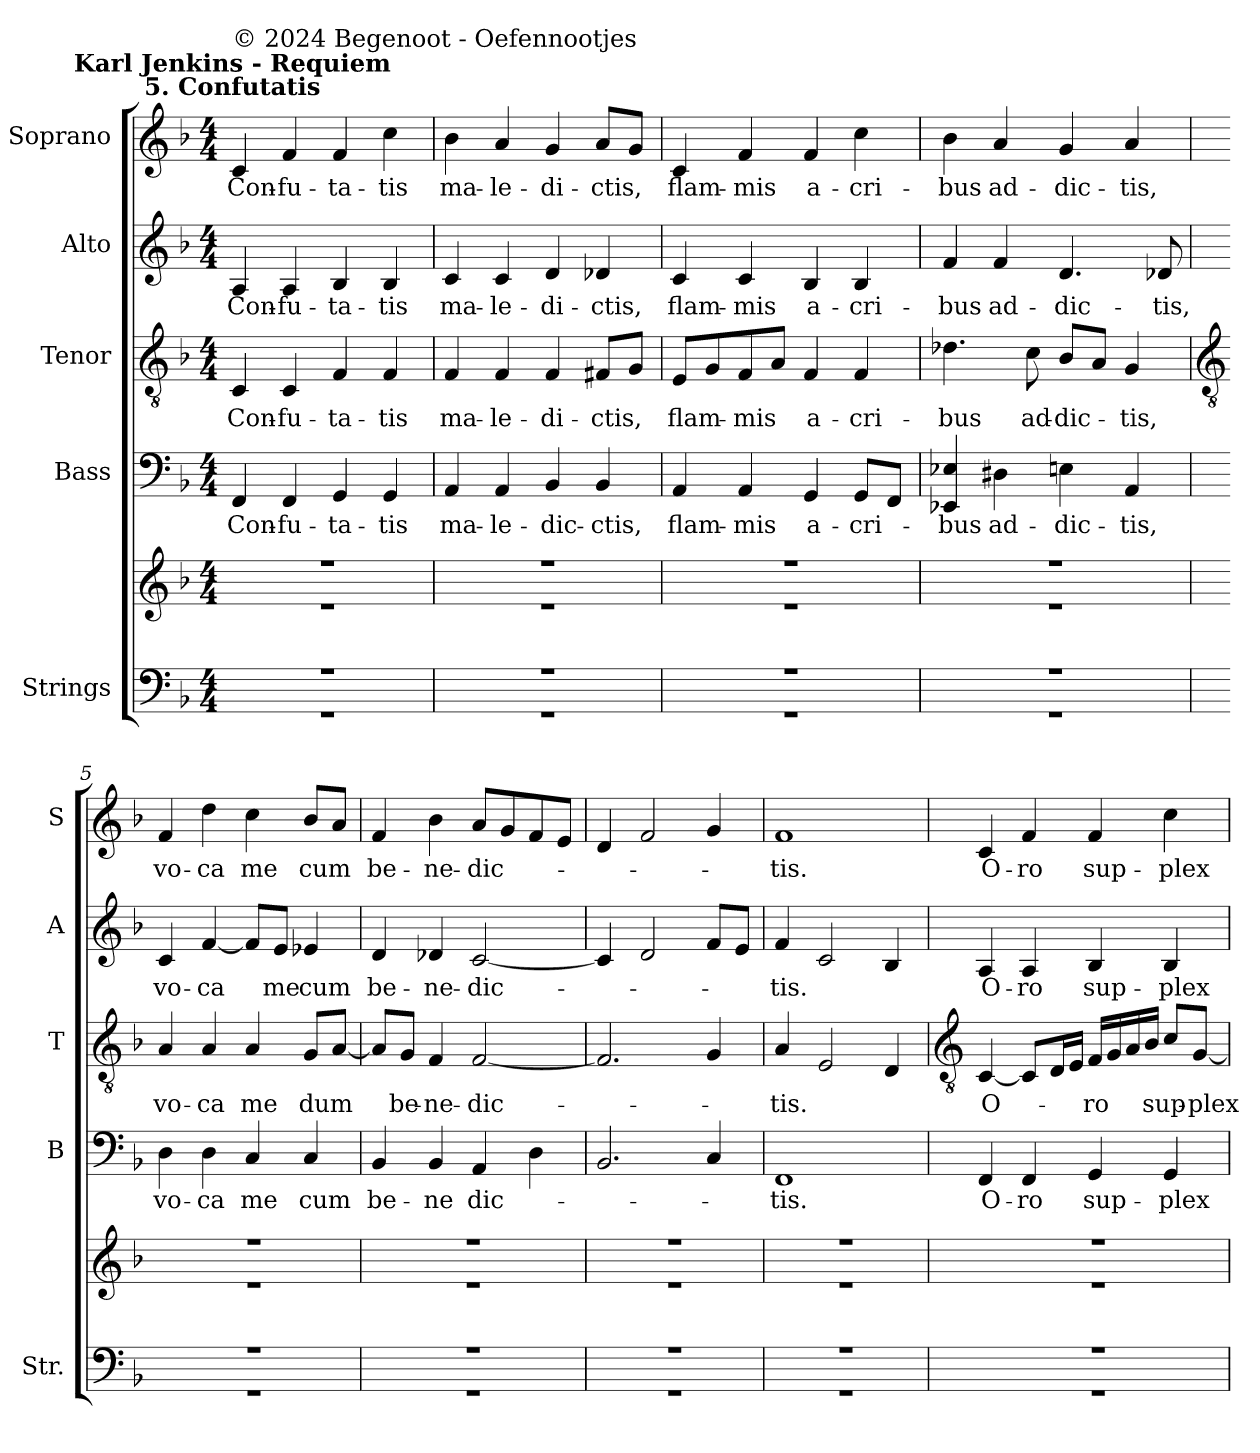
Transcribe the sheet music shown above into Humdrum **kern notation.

**kern	**kern	**kern	**text	**kern	**text	**kern	**text	**kern	**text
*part5	*part5	*part4	*part4	*part3	*part3	*part2	*part2	*part1	*part1
*staff6	*staff5	*staff4	*staff4	*staff3	*staff3	*staff2	*staff2	*staff1	*staff1
*I"Strings	*	*I"Bass	*	*I"Tenor	*	*I"Alto	*	*I"Soprano	*
*I'Str.	*	*I'B	*	*I'T	*	*I'A	*	*I'S	*
*clefF4	*clefG2	*clefF4	*	*clefGv2	*	*clefG2	*	*clefG2	*
*k[b-]	*k[b-]	*k[b-]	*	*k[b-]	*	*k[b-]	*	*k[b-]	*
*F:	*F:	*F:	*	*F:	*	*F:	*	*F:	*
*M4/4	*M4/4	*M4/4	*	*M4/4	*	*M4/4	*	*M4/4	*
=1	=1	=1	=1	=1	=1	=1	=1	=1	=1
*^	*^	*	*	*	*	*	*	*	*
!	!	!	!	!	!	!	!	!	!	!LO:TX:a:B:cj:t=Karl Jenkins - Requiem\n5. Confutatis	!
!	!	!	!	!	!	!	!	!	!	!LO:TX:a:t=© 2024 Begenoot  -  Oefennootjes	!
!	!	!	!	!	!LO:LY:b	!	!LO:LY:b	!	!LO:LY:b	!	!LO:LY:b
1r	1r	1r	1r	4FF	Con-	4C	Con-	4A	Con-	4c	Con-
!	!	!	!	!	!LO:LY:b	!	!LO:LY:b	!	!LO:LY:b	!	!LO:LY:b
.	.	.	.	4FF	-fu-	4C	-fu-	4A	-fu-	4f	-fu-
!	!	!	!	!	!LO:LY:b	!	!LO:LY:b	!	!LO:LY:b	!	!LO:LY:b
.	.	.	.	4GG	-ta-	4F	-ta-	4B-	-ta-	4f	-ta-
!	!	!	!	!	!LO:LY:b	!	!LO:LY:b	!	!LO:LY:b	!	!LO:LY:b
.	.	.	.	4GG	-tis	4F	-tis	4B-	-tis	4cc	-tis
=2	=2	=2	=2	=2	=2	=2	=2	=2	=2	=2	=2
!	!	!	!	!	!LO:LY:b	!	!LO:LY:b	!	!LO:LY:b	!	!LO:LY:b
1r	1r	1r	1r	4AA	ma-	4F	ma-	4c	ma-	4b-	ma-
!	!	!	!	!	!LO:LY:b	!	!LO:LY:b	!	!LO:LY:b	!	!LO:LY:b
.	.	.	.	4AA	-le-	4F	-le-	4c	-le-	4a	-le-
!	!	!	!	!	!LO:LY:b	!	!LO:LY:b	!	!LO:LY:b	!	!LO:LY:b
.	.	.	.	4BB-	-dic-	4F	-di-	4d	-di-	4g	-di-
!	!	!	!	!	!LO:LY:b	!	!LO:LY:b	!	!LO:LY:b	!	!LO:LY:b
.	.	.	.	4BB-	-ctis,	8F#XL	-ctis,	4d-X	-ctis,	8aL	-ctis,
.	.	.	.	.	.	8GJ	.	.	.	8gJ	.
=3	=3	=3	=3	=3	=3	=3	=3	=3	=3	=3	=3
!	!	!	!	!	!LO:LY:b	!	!LO:LY:b	!	!LO:LY:b	!	!LO:LY:b
1r	1r	1r	1r	4AA	flam-	8EL	flam-	4c	flam-	4c	flam-
.	.	.	.	.	.	8G	.	.	.	.	.
!	!	!	!	!	!LO:LY:b	!	!LO:LY:b	!	!LO:LY:b	!	!LO:LY:b
.	.	.	.	4AA	-mis	8F	-mis	4c	-mis	4f	-mis
.	.	.	.	.	.	8AJ	.	.	.	.	.
!	!	!	!	!	!LO:LY:b	!	!LO:LY:b	!	!LO:LY:b	!	!LO:LY:b
.	.	.	.	4GG	a-	4F	a-	4B-	a-	4f	a-
!	!	!	!	!	!LO:LY:b	!	!LO:LY:b	!	!LO:LY:b	!	!LO:LY:b
.	.	.	.	8GGL	-cri-	4F	-cri-	4B-	-cri-	4cc	-cri-
.	.	.	.	8FFJ	.	.	.	.	.	.	.
=4	=4	=4	=4	=4	=4	=4	=4	=4	=4	=4	=4
!	!	!	!	!	!LO:LY:b	!	!LO:LY:b	!	!LO:LY:b	!	!LO:LY:b
1r	1r	1r	1r	4EE-X 4E-X	-bus	4.d-X	-bus	4f	-bus	4b-	-bus
!	!	!	!	!	!LO:LY:b	!	!	!	!LO:LY:b	!	!LO:LY:b
.	.	.	.	4D#X	ad-	.	.	4f	ad-	4a	ad-
!	!	!	!	!	!	!	!LO:LY:b	!	!	!	!
.	.	.	.	.	.	8c	ad-	.	.	.	.
!	!	!	!	!	!LO:LY:b	!	!LO:LY:b	!	!LO:LY:b	!	!LO:LY:b
.	.	.	.	4En	-dic-	8B-L	-dic-	4.d	-dic-	4g	-dic-
.	.	.	.	.	.	8AJ	.	.	.	.	.
!	!	!	!	!	!LO:LY:b	!	!LO:LY:b	!	!	!	!LO:LY:b
.	.	.	.	4AA	-tis,	4G	-tis,	.	.	4a	-tis,
!	!	!	!	!	!	!	!	!	!LO:LY:b	!	!
.	.	.	.	.	.	.	.	8d-X	-tis,	.	.
!!LO:LB:g=z
=5	=5	=5	=5	=5	=5	=5	=5	=5	=5	=5	=5
*	*	*	*	*	*	*clefGv2	*	*	*	*	*
!	!	!	!	!	!LO:LY:b	!	!LO:LY:b	!	!LO:LY:b	!	!LO:LY:b
1r	1r	1r	1r	4D	vo-	4A	vo-	4c	vo-	4f	vo-
!	!	!	!	!	!LO:LY:b	!	!LO:LY:b	!	!LO:LY:b	!	!LO:LY:b
.	.	.	.	4D	-ca	4A	-ca	[4f	-ca	4dd	-ca
!	!	!	!	!	!LO:LY:b	!	!LO:LY:b	!	!	!	!LO:LY:b
.	.	.	.	4C	me	4A	me	8fL]	.	4cc	me
!	!	!	!	!	!	!	!	!	!LO:LY:b	!	!
.	.	.	.	.	.	.	.	8eJ	me	.	.
!	!	!	!	!	!LO:LY:b	!	!LO:LY:b	!	!LO:LY:b	!	!LO:LY:b
.	.	.	.	4C	cum	8GL	dum	4e-X	cum	8b-L	cum
.	.	.	.	.	.	[8AJ	.	.	.	8aJ	.
=6	=6	=6	=6	=6	=6	=6	=6	=6	=6	=6	=6
!	!	!	!	!	!LO:LY:b	!	!	!	!LO:LY:b	!	!LO:LY:b
1r	1r	1r	1r	4BB-	be-	8AL]	.	4d	be-	4f	be-
!	!	!	!	!	!	!	!LO:LY:b	!	!	!	!
.	.	.	.	.	.	8GJ	be-	.	.	.	.
!	!	!	!	!	!LO:LY:b	!	!LO:LY:b	!	!LO:LY:b	!	!LO:LY:b
.	.	.	.	4BB-	-ne	4F	-ne-	4d-X	-ne-	4b-	-ne-
!	!	!	!	!	!LO:LY:b	!	!LO:LY:b	!	!LO:LY:b	!	!LO:LY:b
.	.	.	.	4AA	dic-	[2F	-dic-	[2c	-dic-	8aL	-dic-
.	.	.	.	.	.	.	.	.	.	8g	.
.	.	.	.	4D	.	.	.	.	.	8f	.
.	.	.	.	.	.	.	.	.	.	8eJ	.
=7	=7	=7	=7	=7	=7	=7	=7	=7	=7	=7	=7
1r	1r	1r	1r	2.BB-	.	2.F]	.	4c]	.	4d	.
.	.	.	.	.	.	.	.	2d	.	2f	.
.	.	.	.	4C	.	4G	.	8fL	.	4g	.
.	.	.	.	.	.	.	.	8eJ	.	.	.
=8	=8	=8	=8	=8	=8	=8	=8	=8	=8	=8	=8
!	!	!	!	!	!LO:LY:b	!	!LO:LY:b	!	!LO:LY:b	!	!LO:LY:b
1r	1r	1r	1r	1FF	-tis.	4A	-tis.	4f	-tis.	1f	-tis.
.	.	.	.	.	.	2E	.	2c	.	.	.
.	.	.	.	.	.	4D	.	4B-	.	.	.
!!LO:LB:g=z
=9	=9	=9	=9	=9	=9	=9	=9	=9	=9	=9	=9
*	*	*	*	*	*	*clefGv2	*	*	*	*	*
!	!	!	!	!	!LO:LY:b	!	!LO:LY:b	!	!LO:LY:b	!	!LO:LY:b
1r	1r	1r	1r	4FF	O-	[4C	O-	4A	O-	4c	O-
!	!	!	!	!	!LO:LY:b	!	!	!	!LO:LY:b	!	!LO:LY:b
.	.	.	.	4FF	-ro	8CL]	.	4A	-ro	4f	-ro
.	.	.	.	.	.	16DL	.	.	.	.	.
.	.	.	.	.	.	16EJJ	.	.	.	.	.
!	!	!	!	!	!LO:LY:b	!	!LO:LY:b	!	!LO:LY:b	!	!LO:LY:b
.	.	.	.	4GG	sup-	16FLL	-ro	4B-	sup-	4f	sup-
.	.	.	.	.	.	16G	.	.	.	.	.
.	.	.	.	.	.	16A	.	.	.	.	.
.	.	.	.	.	.	16B-JJ	.	.	.	.	.
!	!	!	!	!	!LO:LY:b	!	!LO:LY:b	!	!LO:LY:b	!	!LO:LY:b
.	.	.	.	4GG	-plex	8cL	sup-	4B-	-plex	4cc	-plex
!	!	!	!	!	!	!	!LO:LY:b	!	!	!	!
.	.	.	.	.	.	[8GJ	-plex	.	.	.	.
*v	*v	*	*	*	*	*	*	*	*	*	*
*	*v	*v	*	*	*	*	*	*	*	*
=	=	=	=	=	=	=	=	=	=
*-	*-	*-	*-	*-	*-	*-	*-	*-	*-
